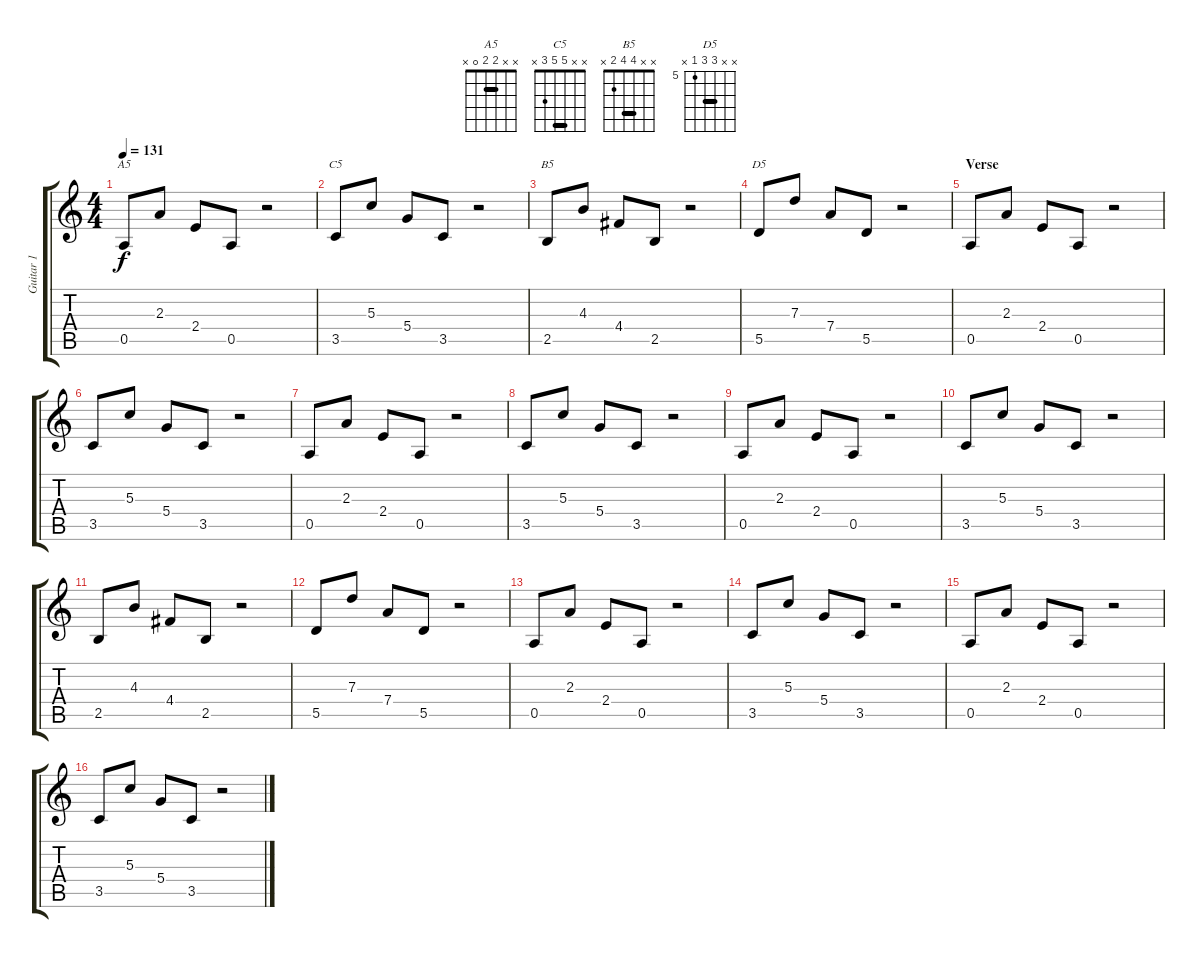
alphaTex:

\track ("Guitar 1" "Guitar 1") {instrument electricguitarclean}
\staff {score tabs}
\tuning (E4 B3 G3 D3 A2 E2) {hide}
\chord ("A5" x x 2 2 0 x) {barre 2}
\chord ("C5" x x 5 5 3 x) {barre 5}
\chord ("B5" x x 4 4 2 x) {barre 4}
\chord ("D5" x x 7 7 5 x) {firstfret 5 barre 7}
\ts (4 4)
\tempo 131
\clef g2
\ks c
0.5.8{ch "A5" dy f} 2.3.8 2.4.8 0.5.8 r.2 |
3.5.8{ch "C5"} 5.3.8 5.4.8 3.5.8 r.2 |
2.5.8{ch "B5"} 4.3.8 4.4.8 2.5.8 r.2 |
5.5.8{ch "D5"} 7.3.8 7.4.8 5.5.8 r.2 |
\section ("" "Verse")
0.5.8 2.3.8 2.4.8 0.5.8 r.2 |
3.5.8 5.3.8 5.4.8 3.5.8 r.2 |
0.5.8 2.3.8 2.4.8 0.5.8 r.2 |
3.5.8 5.3.8 5.4.8 3.5.8 r.2 |
0.5.8 2.3.8 2.4.8 0.5.8 r.2 |
3.5.8 5.3.8 5.4.8 3.5.8 r.2 |
2.5.8 4.3.8 4.4.8 2.5.8 r.2 |
5.5.8 7.3.8 7.4.8 5.5.8 r.2 |
0.5.8 2.3.8 2.4.8 0.5.8 r.2 |
3.5.8 5.3.8 5.4.8 3.5.8 r.2 |
0.5.8 2.3.8 2.4.8 0.5.8 r.2 |
3.5.8 5.3.8 5.4.8 3.5.8 r.2
